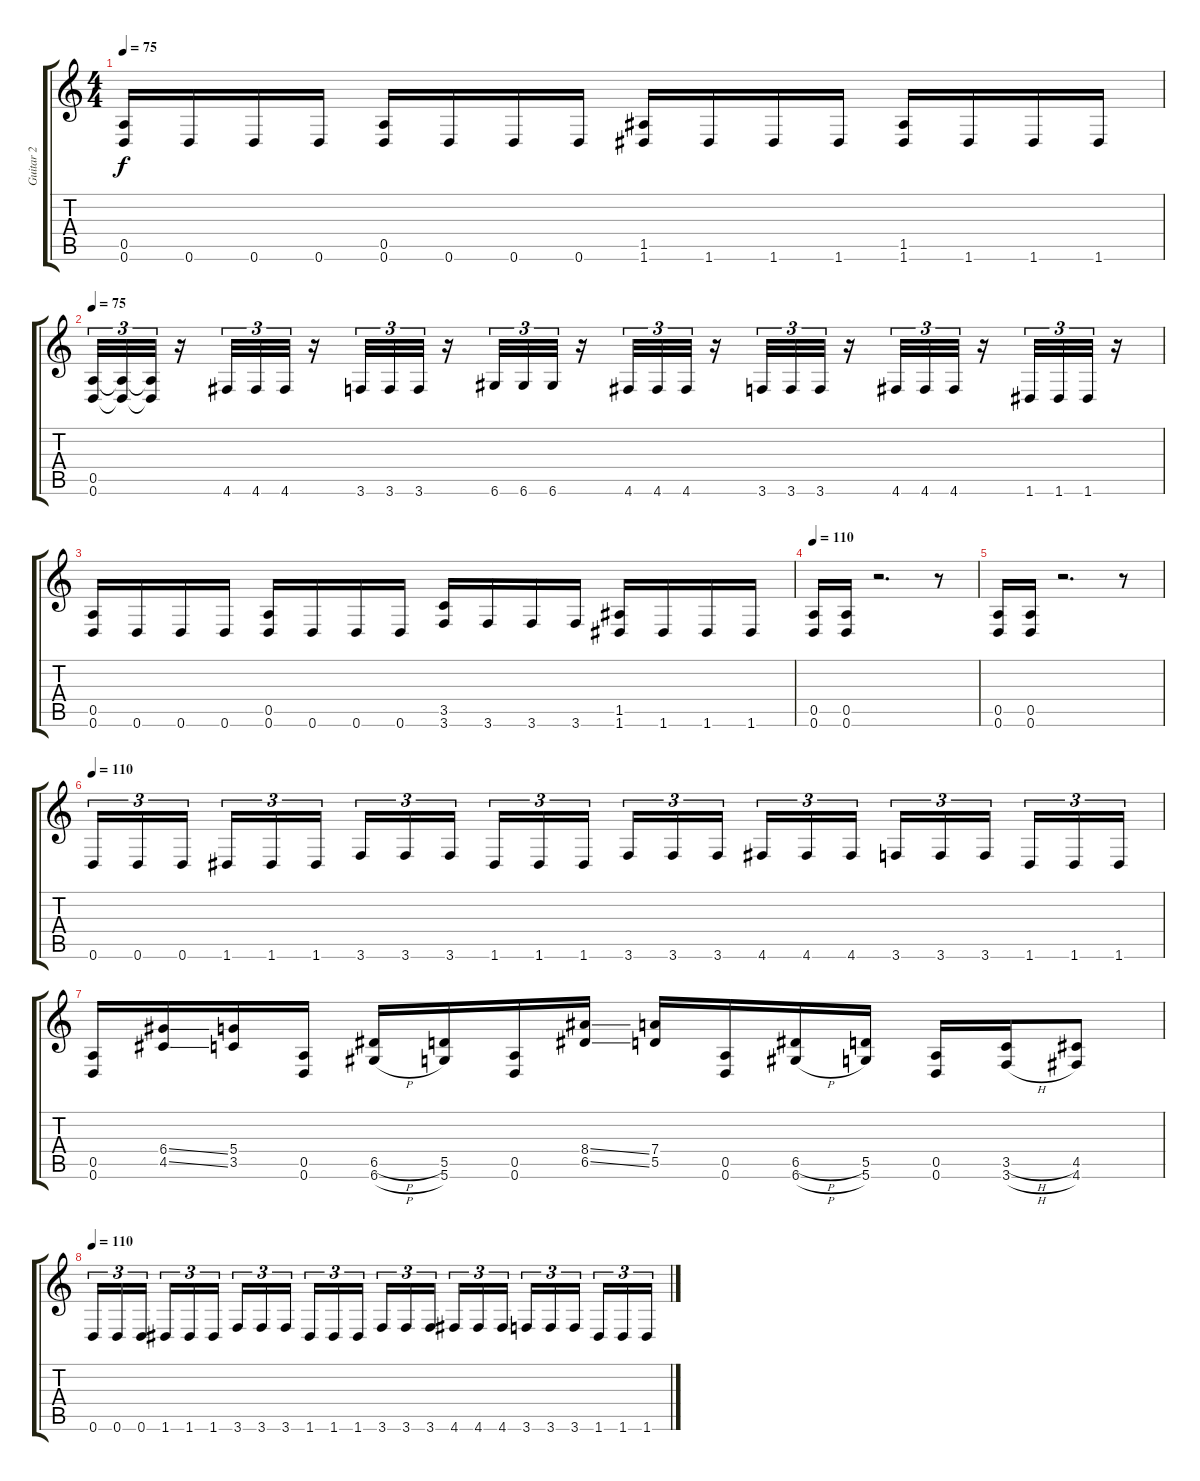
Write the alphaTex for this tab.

\track ("Guitar 2" "Guitar 2") {instrument overdrivenguitar}
\staff {score tabs}
\tuning (E4 B3 G3 D3 A2 D2) {hide}
\ts (4 4)
\tempo 75
\clef g2
\ks c
(0.5 0.6).16{dy f} 0.6.16 0.6.16 0.6.16 (0.5 0.6).16 0.6.16 0.6.16 0.6.16 (1.5 1.6).16 1.6.16 1.6.16 1.6.16 (1.5 1.6).16 1.6.16 1.6.16 1.6.16 |
\tempo 75
(0.5 0.6).32{tu (3 2)} (0.5{t} 0.6{t}).32{tu (3 2)} (0.5{t} 0.6{t}).32{tu (3 2)} r.16 4.6.32{tu (3 2)} 4.6.32{tu (3 2)} 4.6.32{tu (3 2)} r.16 3.6.32{tu (3 2)} 3.6.32{tu (3 2)} 3.6.32{tu (3 2)} r.16 6.6.32{tu (3 2)} 6.6.32{tu (3 2)} 6.6.32{tu (3 2)} r.16 4.6.32{tu (3 2)} 4.6.32{tu (3 2)} 4.6.32{tu (3 2)} r.16 3.6.32{tu (3 2)} 3.6.32{tu (3 2)} 3.6.32{tu (3 2)} r.16 4.6.32{tu (3 2)} 4.6.32{tu (3 2)} 4.6.32{tu (3 2)} r.16 1.6.32{tu (3 2)} 1.6.32{tu (3 2)} 1.6.32{tu (3 2)} r.16 |
(0.5 0.6).16 0.6.16 0.6.16 0.6.16 (0.5 0.6).16 0.6.16 0.6.16 0.6.16 (3.5 3.6).16 3.6.16 3.6.16 3.6.16 (1.5 1.6).16 1.6.16 1.6.16 1.6.16 |
\tempo 110
(0.5 0.6).16 (0.5 0.6).16 r.2{d} r.8 |
(0.5 0.6).16 (0.5 0.6).16 r.2{d} r.8 |
\tempo 110
0.6.16{tu (3 2)} 0.6.16{tu (3 2)} 0.6.16{tu (3 2)} 1.6.16{tu (3 2)} 1.6.16{tu (3 2)} 1.6.16{tu (3 2)} 3.6.16{tu (3 2)} 3.6.16{tu (3 2)} 3.6.16{tu (3 2)} 1.6.16{tu (3 2)} 1.6.16{tu (3 2)} 1.6.16{tu (3 2)} 3.6.16{tu (3 2)} 3.6.16{tu (3 2)} 3.6.16{tu (3 2)} 4.6.16{tu (3 2)} 4.6.16{tu (3 2)} 4.6.16{tu (3 2)} 3.6.16{tu (3 2)} 3.6.16{tu (3 2)} 3.6.16{tu (3 2)} 1.6.16{tu (3 2)} 1.6.16{tu (3 2)} 1.6.16{tu (3 2)} |
(0.5 0.6).16 (6.4{ss} 4.5{ss}).16 (5.4 3.5).16 (0.5 0.6).16 (6.5{h} 6.6{h}).16 (5.5 5.6).16 (0.5 0.6).16 (8.4{ss} 6.5{ss}).16 (7.4 5.5).16 (0.5 0.6).16 (6.5{h} 6.6{h}).16 (5.5 5.6).16 (0.5 0.6).16 (3.5{h} 3.6{h}).16 (4.5 4.6).8 |
\tempo 110
0.6.16{tu (3 2)} 0.6.16{tu (3 2)} 0.6.16{tu (3 2)} 1.6.16{tu (3 2)} 1.6.16{tu (3 2)} 1.6.16{tu (3 2)} 3.6.16{tu (3 2)} 3.6.16{tu (3 2)} 3.6.16{tu (3 2)} 1.6.16{tu (3 2)} 1.6.16{tu (3 2)} 1.6.16{tu (3 2)} 3.6.16{tu (3 2)} 3.6.16{tu (3 2)} 3.6.16{tu (3 2)} 4.6.16{tu (3 2)} 4.6.16{tu (3 2)} 4.6.16{tu (3 2)} 3.6.16{tu (3 2)} 3.6.16{tu (3 2)} 3.6.16{tu (3 2)} 1.6.16{tu (3 2)} 1.6.16{tu (3 2)} 1.6.16{tu (3 2)}
